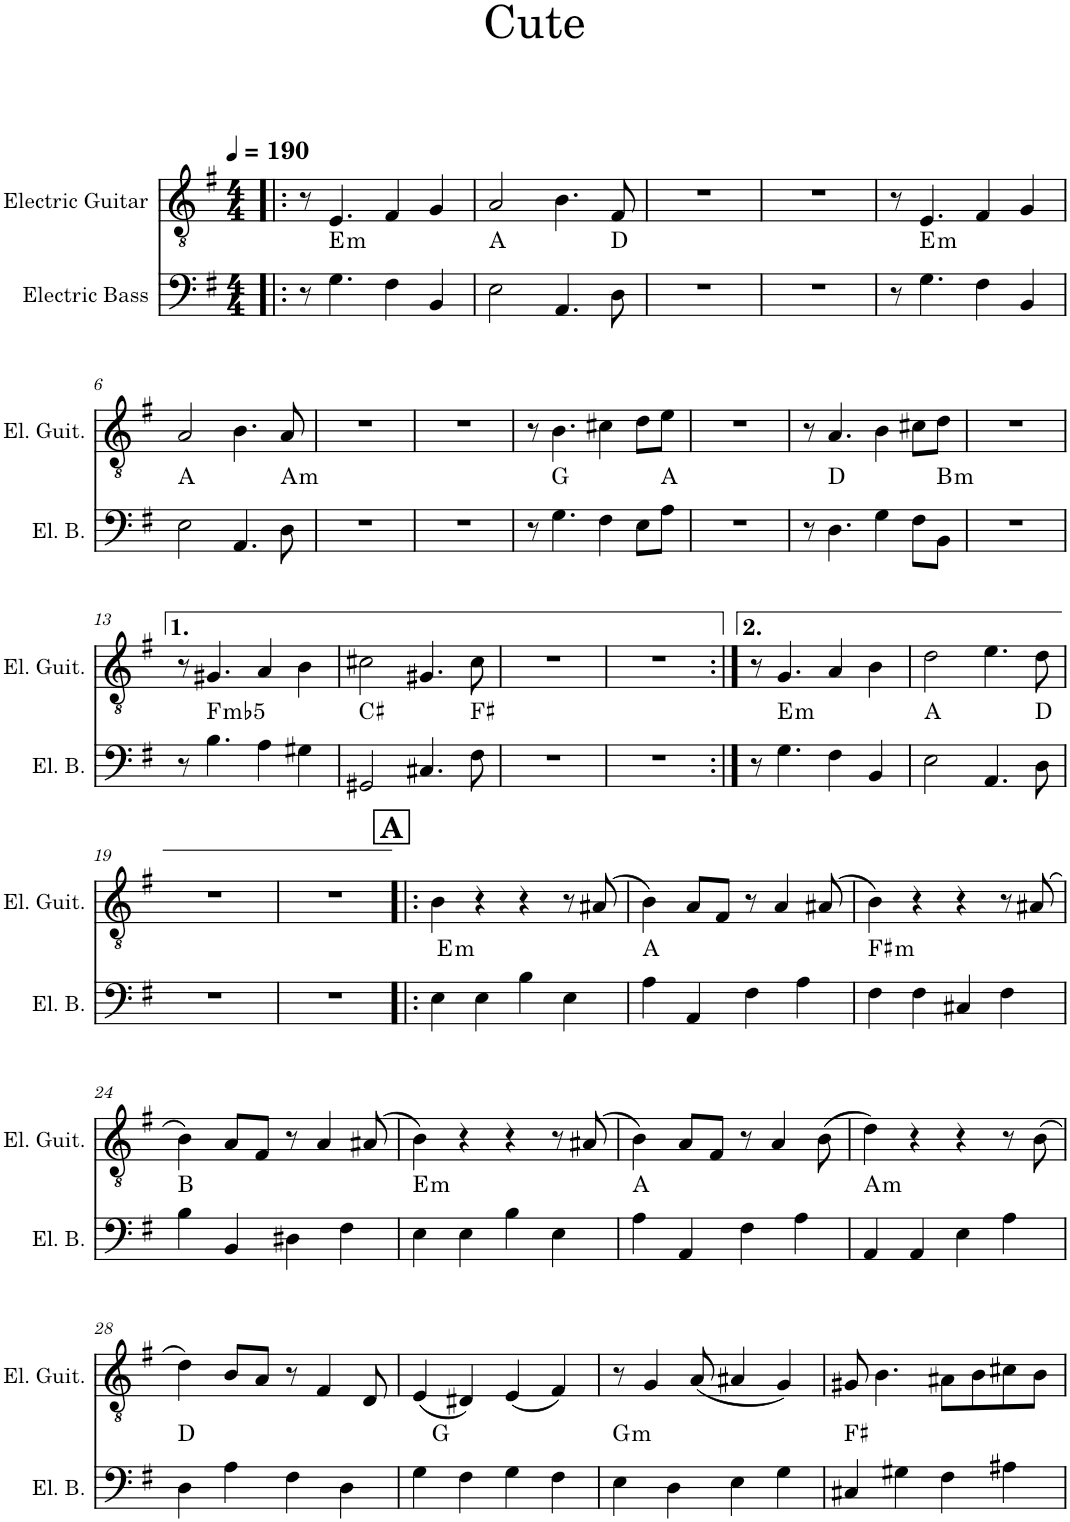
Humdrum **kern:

**kern	**harte	**kern
*part2	*part2	*part1
*staff2	*	*staff1
*I"Electric Bass	*	*I"Electric Guitar
*I'El. B.	*	*I'El. Guit.
*clefF4	*	*clefGv2
*Trd7c12	*	*
*k[f#]	*	*k[f#]
*M4/4	*	*M4/4
*MM190	*	*MM190
=1!|:	=1!|:	=1!|:
8r	.	8r
!	!LO:H:kt=m	!
4.G\	E:min	4.E/
4F#\	.	4F#/
4BB/	.	4G/
=2	=2	=2
2E\	A:maj	2A/
4.AA/	.	4.B\
8D\	D:maj	8F#/
=3	=3	=3
1r	.	1r
=4	=4	=4
1r	.	1r
=5	=5	=5
8r	.	8r
!	!LO:H:kt=m	!
4.G\	E:min	4.E/
4F#\	.	4F#/
4BB/	.	4G/
!!LO:LB:g=z
=6	=6	=6
2E\	A:maj	2A/
4.AA/	.	4.B\
!	!LO:H:kt=m	!
8D\	A:min	8A/
=7	=7	=7
1r	.	1r
=8	=8	=8
1r	.	1r
=9	=9	=9
8r	.	8r
4.G\	G:maj	4.B\
4F#\	.	4c#X\
8E\L	.	8d\L
8A\J	A:maj	8e\J
=10	=10	=10
1r	.	1r
=11	=11	=11
8r	.	8r
4.D\	D:maj	4.A/
4G\	.	4B\
8F#\L	.	8c#X\L
!	!LO:H:kt=m	!
8BB\J	B:min	8d\J
=12	=12	=12
1r	.	1r
!!LO:LB:g=z
=13	=13	=13
8r	.	8r
!	!LO:H:kt=m	!
4.B\	F:(b3,b5)	4.G#X/
4A\	.	4A/
4G#X\	.	4B\
=14	=14	=14
2GG#X/	C#:maj	2c#X\
4.C#X/	.	4.G#X/
8F#\	F#:maj	8c#\
=15	=15	=15
1r	.	1r
=16	=16	=16
1r	.	1r
=17:|!	=17:|!	=17:|!
8r	.	8r
!	!LO:H:kt=m	!
4.G\	E:min	4.G/
4F#\	.	4A/
4BB/	.	4B\
=18	=18	=18
2E\	A:maj	2d\
4.AA/	.	4.e\
8D\	D:maj	8d\
!!LO:LB:g=z
=19	=19	=19
1r	.	1r
=20	=20	=20
1r	.	1r
!!LO:REH:place=s1:a:B:cj:fs=14:t=A
=21!|:	=21!|:	=21!|:
!	!LO:H:kt=m	!
4E\	E:min	4B\
4E\	.	4r
4B\	.	4r
4E\	.	8r
.	.	(8A#X/
=22	=22	=22
4A\	A:maj	4B\)
4AA/	.	8A/L
.	.	8F#/J
4F#\	.	8r
.	.	4A/
4A\	.	.
.	.	(8A#X/
=23	=23	=23
!	!LO:H:kt=m	!
4F#\	F#:min	4B\)
4F#\	.	4r
4C#X/	.	4r
4F#\	.	8r
.	.	(8A#X/
!!LO:LB:g=z
=24	=24	=24
4B\	B:maj	4B\)
4BB/	.	8A/L
.	.	8F#/J
4D#X\	.	8r
.	.	4A/
4F#\	.	.
.	.	(8A#X/
=25	=25	=25
!	!LO:H:kt=m	!
4E\	E:min	4B\)
4E\	.	4r
4B\	.	4r
4E\	.	8r
.	.	(8A#X/
=26	=26	=26
4A\	A:maj	4B\)
4AA/	.	8A/L
.	.	8F#/J
4F#\	.	8r
.	.	4A/
4A\	.	.
.	.	(8B\
=27	=27	=27
!	!LO:H:kt=m	!
4AA/	A:min	4d\)
4AA/	.	4r
4E\	.	4r
4A\	.	8r
.	.	(8B\
!!LO:LB:g=z
=28	=28	=28
4D\	D:maj	4d\)
4A\	.	8B/L
.	.	8A/J
4F#\	.	8r
.	.	4F#/
4D\	.	.
.	.	8D/
=29	=29	=29
4G\	G:maj	(4E/
4F#\	.	4D#X/)
4G\	.	(4E/
4F#\	.	4F#/)
=30	=30	=30
!	!LO:H:kt=m	!
4E\	G:min	8r
.	.	4G/
4D\	.	.
.	.	(8A/
4E\	.	4A#X/
4G\	.	4G/)
=31	=31	=31
4C#X/	F#:maj	8G#X/
.	.	4.B\
4G#X\	.	.
4F#\	.	8A#X\L
.	.	8B\
4A#X\	.	8c#X\
.	.	8B\J
=	=	=
*-	*-	*-
